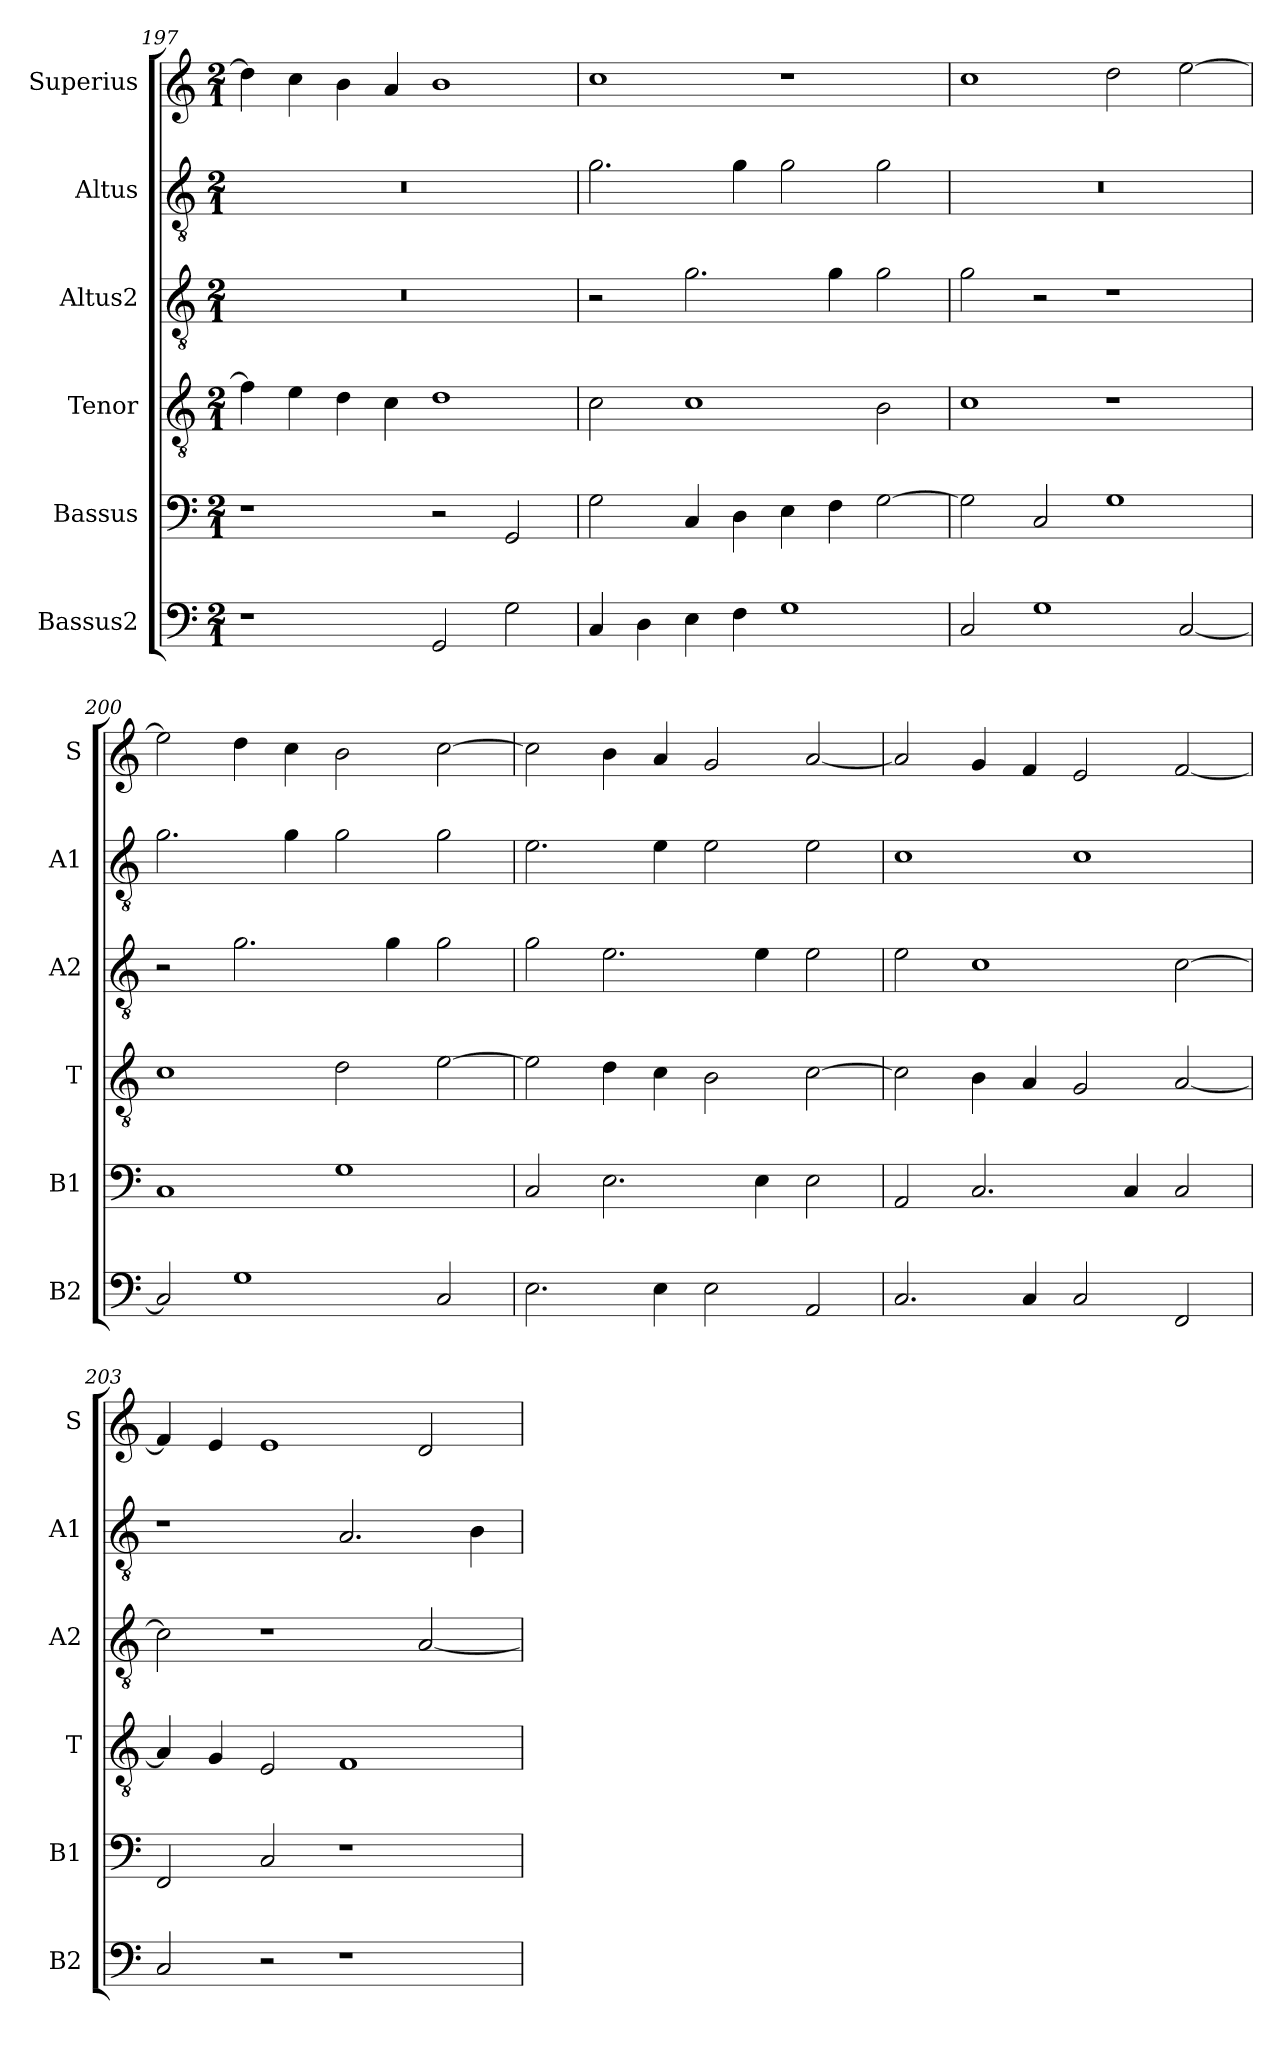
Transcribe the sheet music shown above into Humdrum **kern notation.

**kern	**kern	**kern	**kern	**kern	**kern
*part6	*part5	*part4	*part3	*part2	*part1
*staff6	*staff5	*staff4	*staff3	*staff2	*staff1
*I"Bassus2	*I"Bassus	*I"Tenor	*I"Altus2	*I"Altus	*I"Superius
*I'B2	*I'B1	*I'T	*I'A2	*I'A1	*I'S
*clefF4	*clefF4	*clefGv2	*clefGv2	*clefGv2	*clefG2
*k[]	*k[]	*k[]	*k[]	*k[]	*k[]
*M2/1	*M2/1	*M2/1	*M2/1	*M2/1	*M2/1
=197	=197	=197	=197	=197	=197
1r	1r	4f\]	0r	0r	4dd\]
.	.	4e\	.	.	4cc\
.	.	4d\	.	.	4b\
.	.	4c\	.	.	4a/
2GG/	2r	1d	.	.	1b
2G\	2GG/	.	.	.	.
=198	=198	=198	=198	=198	=198
4C/	2G\	2c\	2r	2.g\	1cc
4D\	.	.	.	.	.
4E\	4C/	1c	2.g\	.	.
4F\	4D\	.	.	4g\	.
1G	4E\	.	.	2g\	1r
.	4F\	.	4g\	.	.
.	[2G\	2B\	2g\	2g\	.
=199	=199	=199	=199	=199	=199
2C/	2G\]	1c	2g\	0r	1cc
1G	2C/	.	2r	.	.
.	1G	1r	1r	.	2dd\
[2C/	.	.	.	.	[2ee\
=200	=200	=200	=200	=200	=200
2C/]	1C	1c	2r	2.g\	2ee\]
1G	.	.	2.g\	.	4dd\
.	.	.	.	4g\	4cc\
.	1G	2d\	.	2g\	2b\
.	.	.	4g\	.	.
2C/	.	[2e\	2g\	2g\	[2cc\
=201	=201	=201	=201	=201	=201
2.E\	2C/	2e\]	2g\	2.e\	2cc\]
.	2.E\	4d\	2.e\	.	4b\
4E\	.	4c\	.	4e\	4a/
2E\	.	2B\	.	2e\	2g/
.	4E\	.	4e\	.	.
2AA/	2E\	[2c\	2e\	2e\	[2a/
=202	=202	=202	=202	=202	=202
2.C/	2AA/	2c\]	2e\	1c	2a/]
.	2.C/	4B\	1c	.	4g/
4C/	.	4A/	.	.	4f/
2C/	.	2G/	.	1c	2e/
.	4C/	.	.	.	.
2FF/	2C/	[2A/	[2c\	.	[2f/
=203	=203	=203	=203	=203	=203
2C/	2FF/	4A/]	2c\]	1r	4f/]
.	.	4G/	.	.	4e/
2r	2C/	2E/	1r	.	1e
1r	1r	1F	.	2.A/	.
.	.	.	[2A/	.	2d/
.	.	.	.	4B\	.
=	=	=	=	=	=
*-	*-	*-	*-	*-	*-
